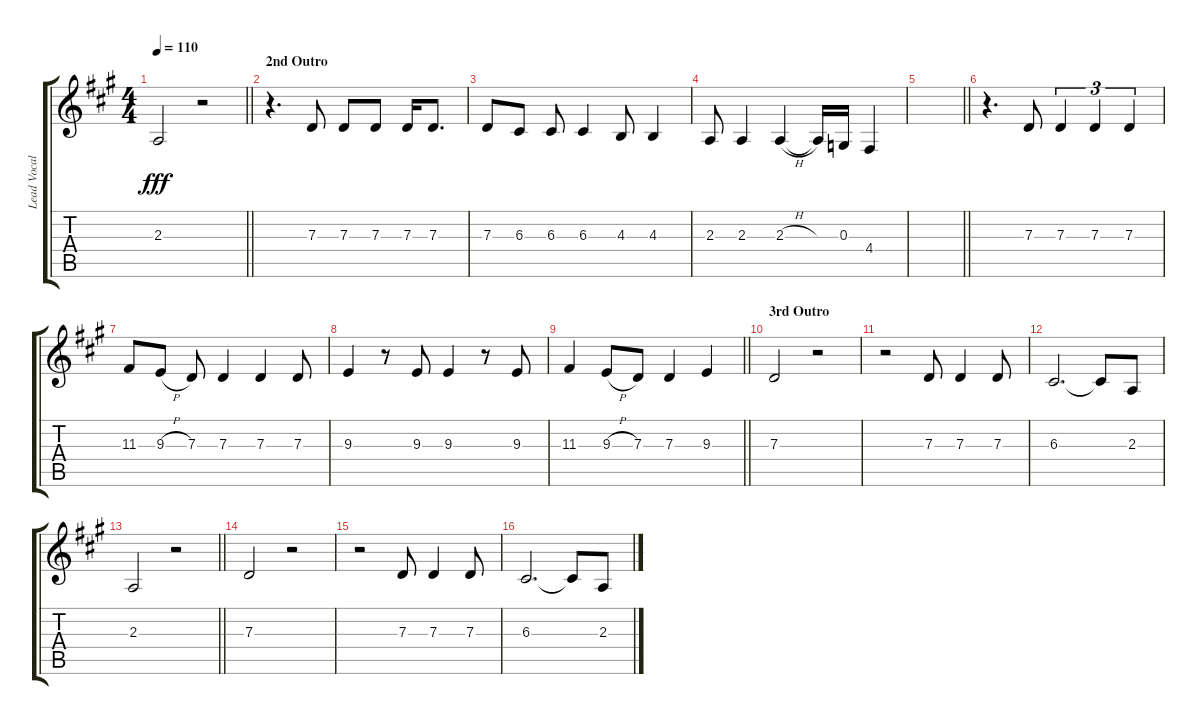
\track ("Lead Vocals" "Lead Vocal") {instrument lead2sawtooth}
\staff {score tabs}
\tuning (E4 B3 G3 D3 A2 E2) {hide}
\ts (4 4)
\tempo 110
\clef g2
\barLineRight lightlight
\ks a
2.3.2{dy fff} r.2 |
\section ("" "2nd Outro")
r.4{d} 7.3.8 7.3.8 7.3.8 7.3.16 7.3.8{d} |
7.3.8 6.3.8 6.3.8 6.3.4 4.3.8 4.3.4 |
2.3.8 2.3.4 2.3{h}.4 2.3{t}.16 0.3.16 4.4.4 |
\barLineRight lightlight
|
r.4{d} 7.3.8 7.3.4{tu (3 2)} 7.3.4{tu (3 2)} 7.3.4{tu (3 2)} |
11.3.8 9.3{h}.8 7.3.8 7.3.4 7.3.4 7.3.8 |
9.3.4 r.8 9.3.8 9.3.4 r.8 9.3.8 |
\barLineRight lightlight
11.3.4 9.3{h}.8 7.3.8 7.3.4 9.3.4 |
\section ("" "3rd Outro")
7.3.2 r.2 |
r.2 7.3.8 7.3.4 7.3.8 |
6.3.2{d} 6.3{t}.8 2.3.8 |
\barLineRight lightlight
2.3.2 r.2 |
7.3.2 r.2 |
r.2 7.3.8 7.3.4 7.3.8 |
6.3.2{d} 6.3{t}.8 2.3.8
